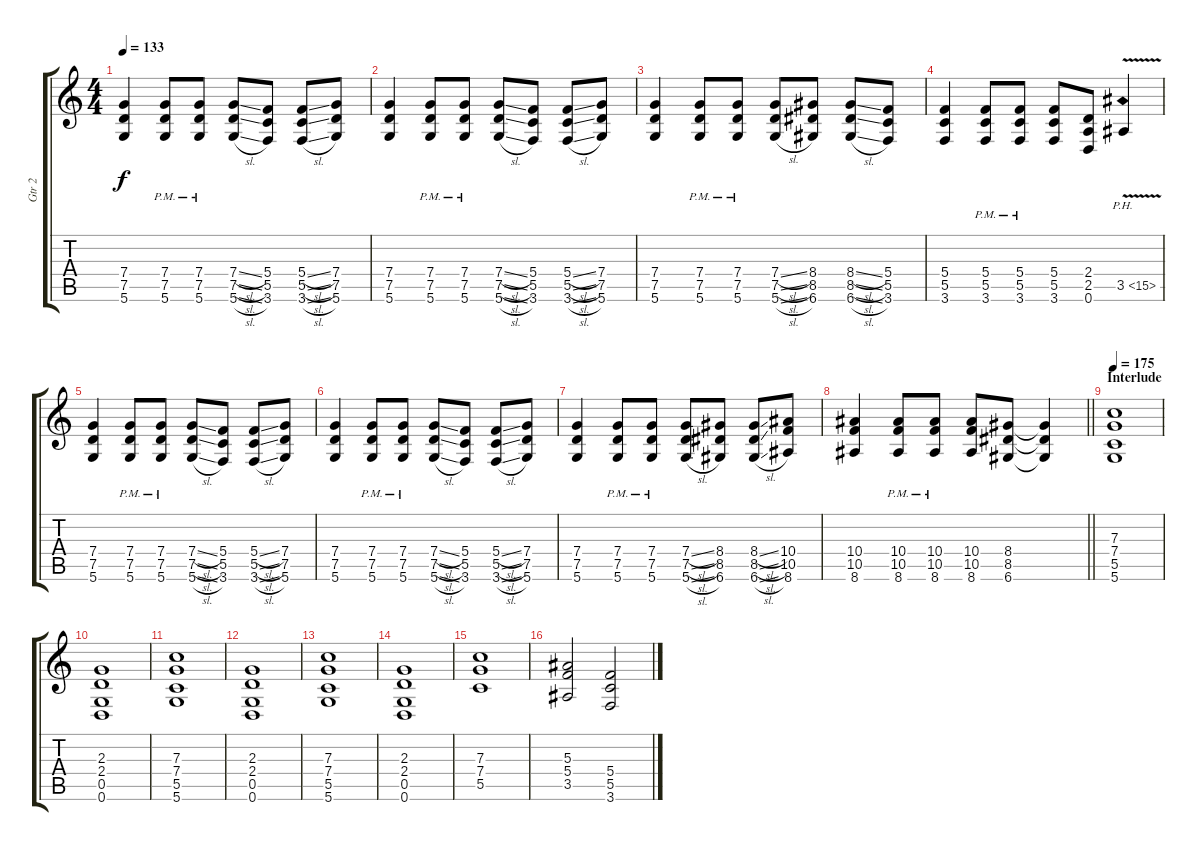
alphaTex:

\track ("Gtr 2" "Gtr 2") {instrument distortionguitar}
\staff {score tabs}
\tuning (D4 A3 F3 C3 G2 D2) {hide}
\ts (4 4)
\tempo 133
\clef g2
\ks c
(7.4 7.5 5.6).4{dy f} (7.4{pm} 7.5{pm} 5.6{pm}).8 (7.4{pm} 7.5{pm} 5.6{pm}).8 (7.4{sl} 7.5{sl} 5.6{sl}).8 (5.4 5.5 3.6).8 (5.4{sl} 5.5{sl} 3.6{sl}).8 (7.4 7.5 5.6).8 |
(7.4 7.5 5.6).4 (7.4{pm} 7.5{pm} 5.6{pm}).8 (7.4{pm} 7.5{pm} 5.6{pm}).8 (7.4{sl} 7.5{sl} 5.6{sl}).8 (5.4 5.5 3.6).8 (5.4{sl} 5.5{sl} 3.6{sl}).8 (7.4 7.5 5.6).8 |
(7.4 7.5 5.6).4 (7.4{pm} 7.5{pm} 5.6{pm}).8 (7.4{pm} 7.5{pm} 5.6{pm}).8 (7.4{sl} 7.5{sl} 5.6{sl}).8 (8.4 8.5 6.6).8 (8.4{sl} 8.5{sl} 6.6{sl}).8 (5.4 5.5 3.6).8 |
(5.4 5.5 3.6).4 (5.4{pm} 5.5{pm} 3.6{pm}).8 (5.4{pm} 5.5{pm} 3.6{pm}).8 (5.4 5.5 3.6).8 (2.4 2.5 0.6).8 3.5{ph 12 v}.4 |
(7.4 7.5 5.6).4 (7.4{pm} 7.5{pm} 5.6{pm}).8 (7.4{pm} 7.5{pm} 5.6{pm}).8 (7.4{sl} 7.5{sl} 5.6{sl}).8 (5.4 5.5 3.6).8 (5.4{sl} 5.5{sl} 3.6{sl}).8 (7.4 7.5 5.6).8 |
(7.4 7.5 5.6).4 (7.4{pm} 7.5{pm} 5.6{pm}).8 (7.4{pm} 7.5{pm} 5.6{pm}).8 (7.4{sl} 7.5{sl} 5.6{sl}).8 (5.4 5.5 3.6).8 (5.4{sl} 5.5{sl} 3.6{sl}).8 (7.4 7.5 5.6).8 |
(7.4 7.5 5.6).4 (7.4{pm} 7.5{pm} 5.6{pm}).8 (7.4{pm} 7.5{pm} 5.6{pm}).8 (7.4{sl} 7.5{sl} 5.6{sl}).8 (8.4 8.5 6.6).8 (8.4{sl} 8.5{sl} 6.6{sl}).8 (10.4 10.5 8.6).8 |
\barLineRight lightlight
(10.4 10.5 8.6).4 (10.4{pm} 10.5{pm} 8.6{pm}).8 (10.4{pm} 10.5{pm} 8.6{pm}).8 (10.4 10.5 8.6).8 (8.4 8.5 6.6).8 (8.4{t} 8.5{t} 6.6{t}).4 |
\section ("" "Interlude")
\tempo 175
(7.3 7.4 5.5 5.6).1 |
(2.3 2.4 0.5 0.6).1 |
(7.3 7.4 5.5 5.6).1 |
(2.3 2.4 0.5 0.6).1 |
(7.3 7.4 5.5 5.6).1 |
(2.3 2.4 0.5 0.6).1 |
(7.3 7.4 5.5).1 |
(5.3 5.4 3.5).2 (5.4 5.5 3.6).2
